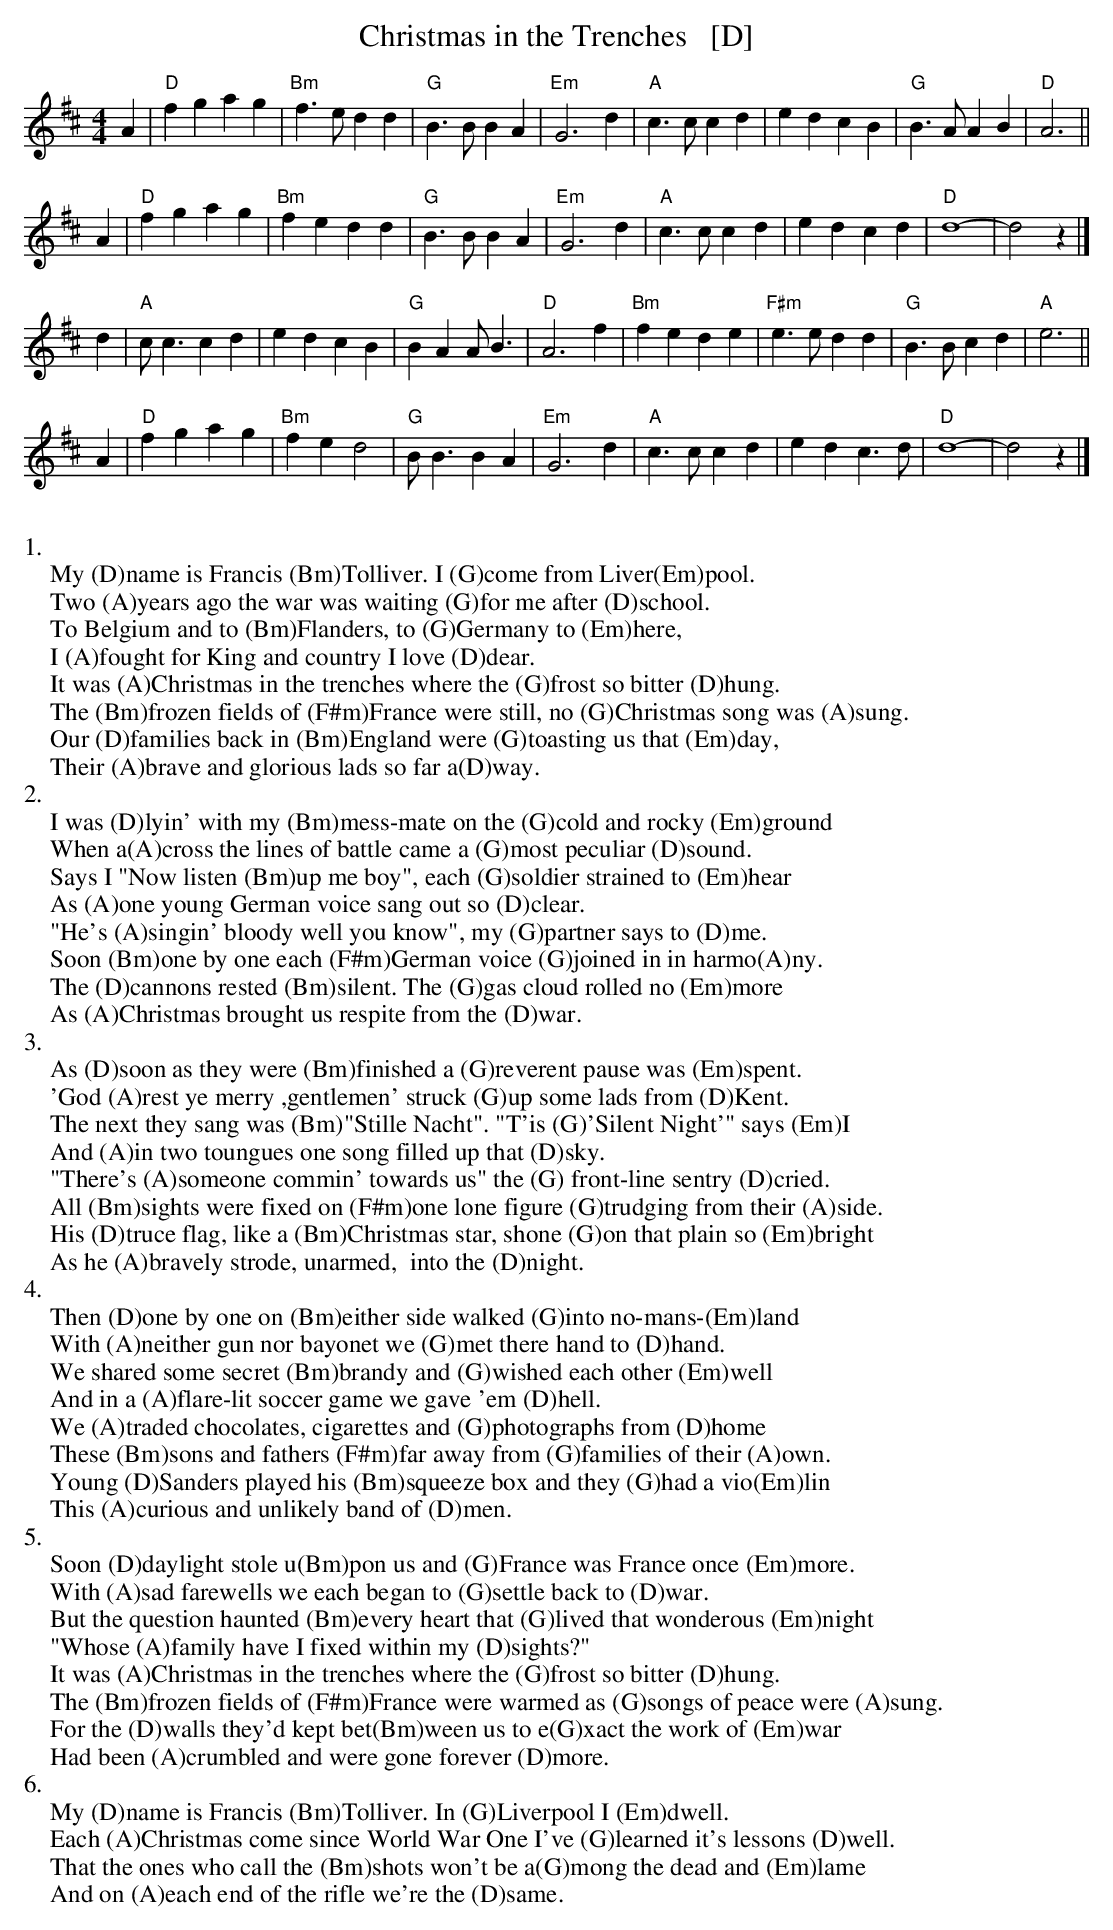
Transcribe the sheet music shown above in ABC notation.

X:1
T: Christmas in the Trenches   [D]
M: 4/4
L: 1/4
K: D
A |\
"D"f g a g | "Bm"f3/ e/ d d | "G"B3/ B/ B A | "Em"G3 d |\
"A"c3/ c/ c d | e d c B | "G"B3/ A/ A B | "D"A3 ||
A |\
"D"f g a g | "Bm"f e d d | "G"B3/ B/ B A | "Em"G3 d |\
"A"c3/ c/ c d | e d c d | "D"d4- |  d2 z |]
d |\
"A"c/ c3/ c d | e d c B | "G"B A A/ B3/ | "D"A3 f |\
"Bm"f e d e | "F#m"e3/ e/ d d | "G"B3/ B/ c d | "A"e3 ||
A |\
"D"f g a g | "Bm"f e d2 | "G"B/ B3/ B A | "Em"G3 d |\
"A"c3/ c/ c d | e d c3/ d/ | "D"d4- | d2 z |]
W:1.
W: My (D)name is Francis (Bm)Tolliver. I (G)come from Liver(Em)pool.
W: Two (A)years ago the war was waiting (G)for me after (D)school.
W: To Belgium and to (Bm)Flanders, to (G)Germany to (Em)here,
W: I (A)fought for King and country I love (D)dear.
W: It was (A)Christmas in the trenches where the (G)frost so bitter (D)hung.
W: The (Bm)frozen fields of (F#m)France were still, no (G)Christmas song was (A)sung.
W: Our (D)families back in (Bm)England were (G)toasting us that (Em)day,
W: Their (A)brave and glorious lads so far a(D)way.
W:2.
W: I was (D)lyin' with my (Bm)mess-mate on the (G)cold and rocky (Em)ground
W: When a(A)cross the lines of battle came a (G)most peculiar (D)sound.
W: Says I "Now listen (Bm)up me boy", each (G)soldier strained to (Em)hear
W: As (A)one young German voice sang out so (D)clear.
W: "He's (A)singin' bloody well you know", my (G)partner says to (D)me.
W: Soon (Bm)one by one each (F#m)German voice (G)joined in in harmo(A)ny.
W: The (D)cannons rested (Bm)silent. The (G)gas cloud rolled no (Em)more
W: As (A)Christmas brought us respite from the (D)war.
W:3.
W: As (D)soon as they were (Bm)finished a (G)reverent pause was (Em)spent.
W: 'God (A)rest ye merry ,gentlemen' struck (G)up some lads from (D)Kent.
W: The next they sang was (Bm)"Stille Nacht". "T'is (G)'Silent Night'" says (Em)I
W: And (A)in two toungues one song filled up that (D)sky.
W: "There's (A)someone commin' towards us" the (G) front-line sentry (D)cried.
W: All (Bm)sights were fixed on (F#m)one lone figure (G)trudging from their (A)side.
W: His (D)truce flag, like a (Bm)Christmas star, shone (G)on that plain so (Em)bright
W: As he (A)bravely strode, unarmed,  into the (D)night.
W:4.
W: Then (D)one by one on (Bm)either side walked (G)into no-mans-(Em)land
W: With (A)neither gun nor bayonet we (G)met there hand to (D)hand.
W: We shared some secret (Bm)brandy and (G)wished each other (Em)well
W: And in a (A)flare-lit soccer game we gave 'em (D)hell.
W: We (A)traded chocolates, cigarettes and (G)photographs from (D)home
W: These (Bm)sons and fathers (F#m)far away from (G)families of their (A)own.
W: Young (D)Sanders played his (Bm)squeeze box and they (G)had a vio(Em)lin
W: This (A)curious and unlikely band of (D)men.
W:5.
W: Soon (D)daylight stole u(Bm)pon us and (G)France was France once (Em)more.
W: With (A)sad farewells we each began to (G)settle back to (D)war.
W: But the question haunted (Bm)every heart that (G)lived that wonderous (Em)night
W: "Whose (A)family have I fixed within my (D)sights?"
W: It was (A)Christmas in the trenches where the (G)frost so bitter (D)hung.
W: The (Bm)frozen fields of (F#m)France were warmed as (G)songs of peace were (A)sung.
W: For the (D)walls they'd kept bet(Bm)ween us to e(G)xact the work of (Em)war
W: Had been (A)crumbled and were gone forever (D)more.
W:6.
W: My (D)name is Francis (Bm)Tolliver. In (G)Liverpool I (Em)dwell.
W: Each (A)Christmas come since World War One I've (G)learned it's lessons (D)well.
W: That the ones who call the (Bm)shots won't be a(G)mong the dead and (Em)lame
W: And on (A)each end of the rifle we're the (D)same.
